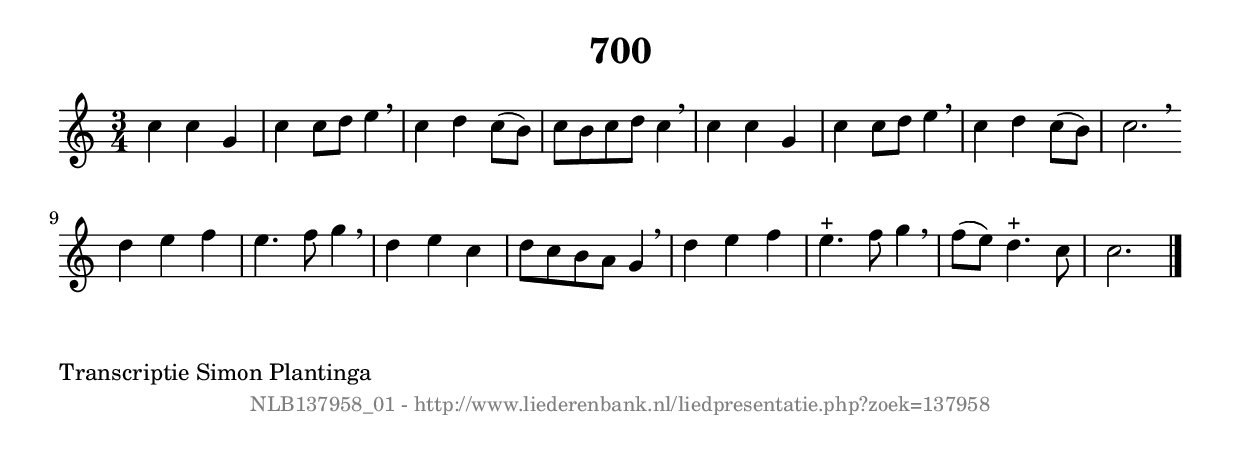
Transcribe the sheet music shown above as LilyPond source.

%
% produced by wce2krn 1.64 (7 June 2014)
%
\version"2.16"
#(append! paper-alist '(("long" . (cons (* 210 mm) (* 2000 mm)))))
#(set-default-paper-size "long")
sb = {\breathe}
mBreak = {\breathe }
bBreak = {\breathe }
x = {\once\override NoteHead #'style = #'cross }
gl=\glissando
itime={\override Staff.TimeSignature #'stencil = ##f }
ficta = {\once\set suggestAccidentals = ##t}
fine = {\once\override Score.RehearsalMark #'self-alignment-X = #1 \mark \markup {\italic{Fine}}}
dc = {\once\override Score.RehearsalMark #'self-alignment-X = #1 \mark \markup {\italic{D.C.}}}
dcf = {\once\override Score.RehearsalMark #'self-alignment-X = #1 \mark \markup {\italic{D.C. al Fine}}}
dcc = {\once\override Score.RehearsalMark #'self-alignment-X = #1 \mark \markup {\italic{D.C. al Coda}}}
ds = {\once\override Score.RehearsalMark #'self-alignment-X = #1 \mark \markup {\italic{D.S.}}}
dsf = {\once\override Score.RehearsalMark #'self-alignment-X = #1 \mark \markup {\italic{D.S. al Fine}}}
dsc = {\once\override Score.RehearsalMark #'self-alignment-X = #1 \mark \markup {\italic{D.S. al Coda}}}
pv = {\set Score.repeatCommands = #'((volta "1"))}
sv = {\set Score.repeatCommands = #'((volta "2"))}
tv = {\set Score.repeatCommands = #'((volta "3"))}
qv = {\set Score.repeatCommands = #'((volta "4"))}
xv = {\set Score.repeatCommands = #'((volta #f))}
\header{ tagline = ""
title = "700"
}
\score {{
\key c \major
\relative g'
{
\set melismaBusyProperties = #'()
\time 3/4
\tempo 4=120
\override Score.MetronomeMark #'transparent = ##t
\override Score.RehearsalMark #'break-visibility = #(vector #t #t #f)
c4 c4 g4 | c4 c8 d8 e4 \sb | c4 d4 c8( b8) | c8 b8 c8 d8 c4 \sb | c4 c4 g4 | c4 c8 d8 e4 \sb | c4 d4 c8( b8) c2. \bar ":|:" \bBreak
d4 e4 f4 | e4. f8 g4 \sb | d4 e4 c4 | d8 c8 b8 a8 g4 \sb | d'4 e4 f4 | e4.^"+" f8 g4 \sb | f8( e8) d4.^"+" c8 | c2. \bar "|."
 }}
 \midi { }
 \layout {
            indent = 0.0\cm
}
}
\markup { \wordwrap-string #" 
Transcriptie Simon Plantinga
"}
\markup { \vspace #0 } \markup { \with-color #grey \fill-line { \center-column { \smaller "NLB137958_01 - http://www.liederenbank.nl/liedpresentatie.php?zoek=137958" } } }
